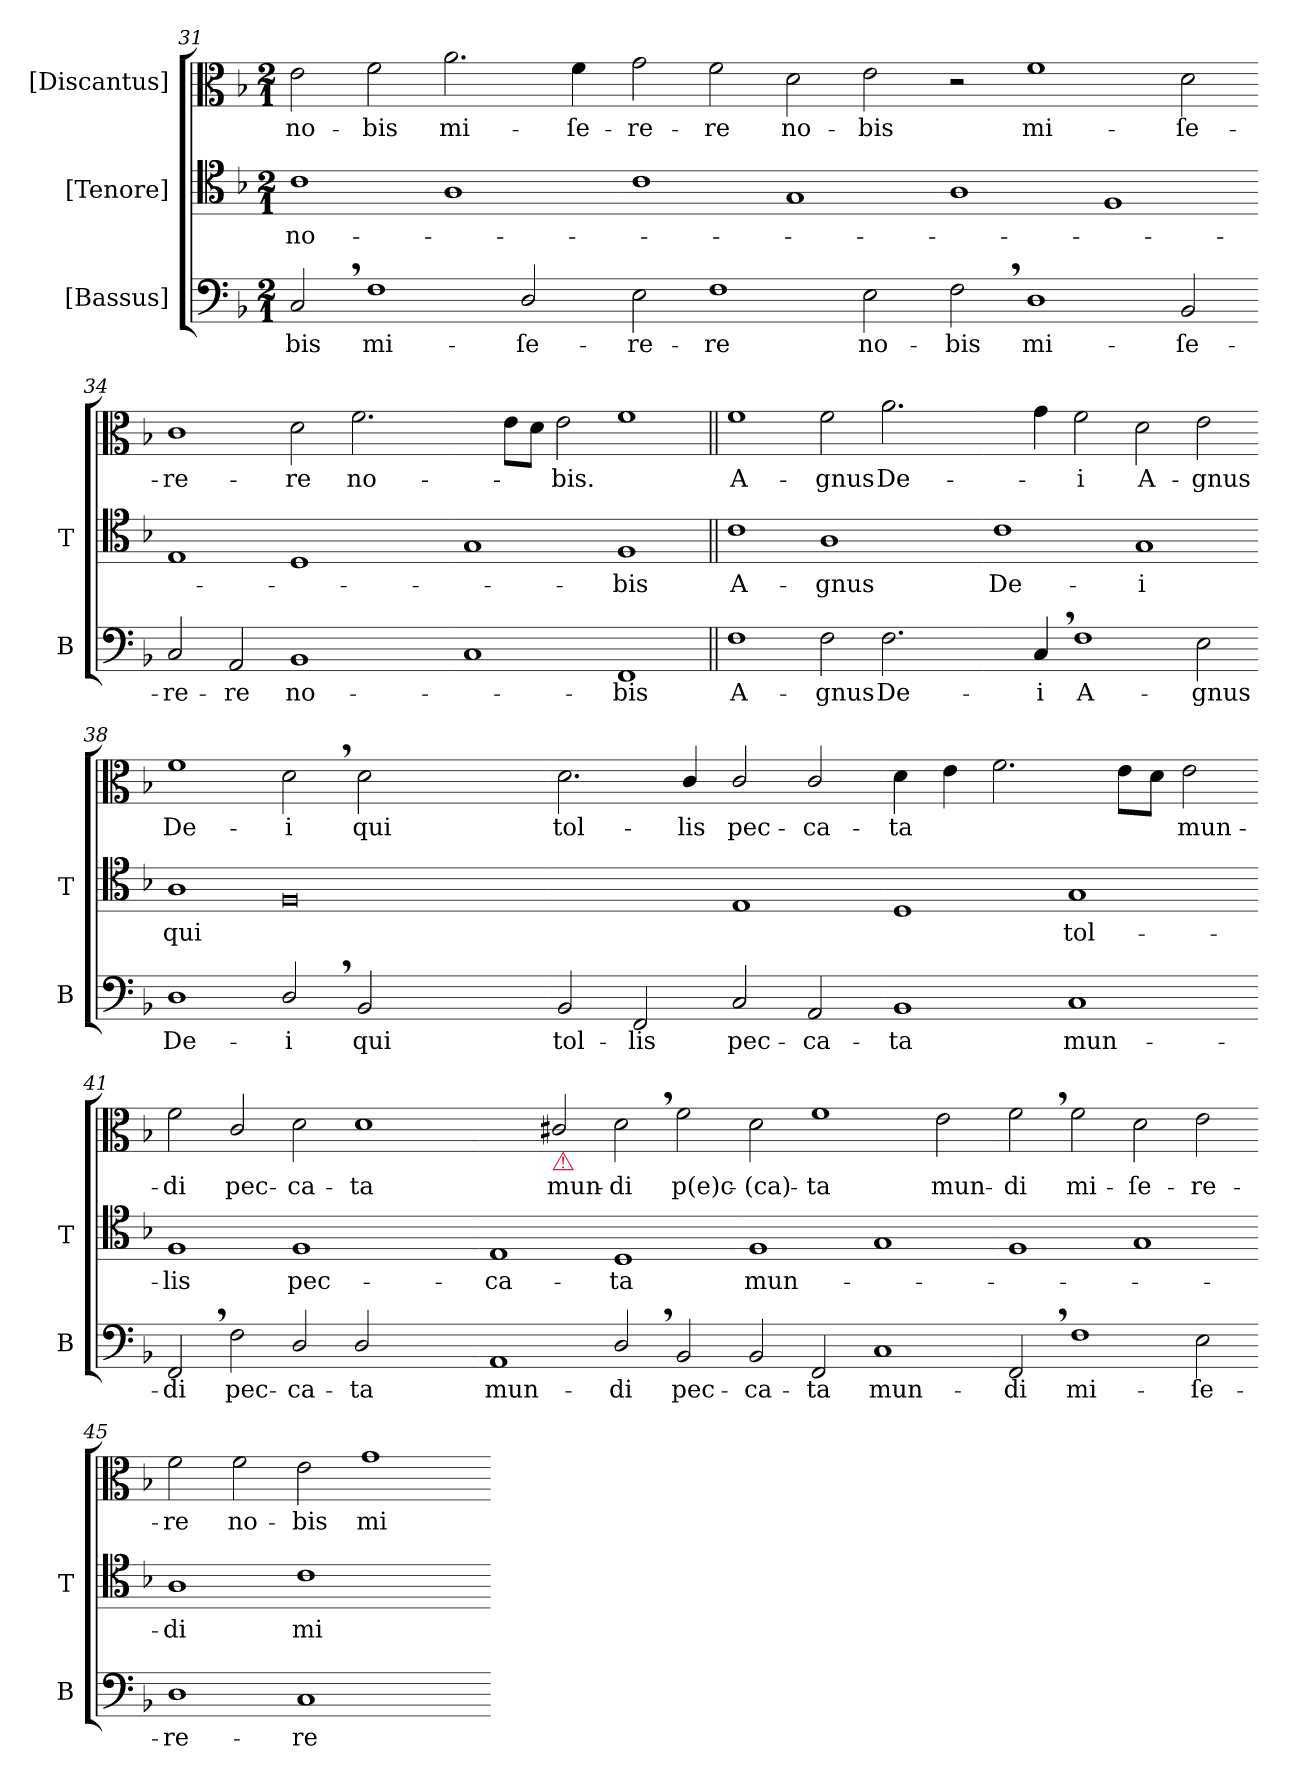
**kern	**text	**kern	**text	**kern	**text
*part3	*part3	*part2	*part2	*part1	*part1
*staff3	*staff3	*staff2	*staff2	*staff1	*staff1
*I"[Bassus]	*	*I"[Tenore]	*	*I"[Discantus]	*
*I'B	*	*I'T	*	*	*
*clefF4	*	*clefC4	*	*clefC3	*
*k[b-]	*	*k[b-]	*	*k[b-]	*
*F:	*	*F:	*	*F:	*
*M2/1	*	*M2/1	*	*M2/1	*
=31	=31	=31	=31	=31	=31
2C,</	-bis	1c	no-	2e\	no-
!	!LO:LY:i	!	!	!	!
1F	mi-	.	.	2f\	-bis
.	.	1A	.	2.a\	mi-
!	!LO:LY:i	!	!	!	!
2D/	-ſe-	.	.	.	.
.	.	.	.	4f\	-ſe-
=32-	=32-	=32-	=32-	=32-	=32-
!	!LO:LY:i	!	!	!	!
2E\	-re-	1c	.	2g\	-re-
!	!LO:LY:i	!	!	!	!
1F	-re	.	.	2f\	-re
.	.	1G	.	2d\	no-
!	!LO:LY:i	!	!	!	!
2E\	no-	.	.	2e\	-bis
=33-	=33-	=33-	=33-	=33-	=33-
!	!LO:LY:i	!	!	!	!
2F,<\	-bis	1A	.	2r	.
!	!LO:LY:i	!	!	!	!
1D	mi-	.	.	1f	mi-
.	.	1F	.	.	.
!	!LO:LY:i	!	!	!	!
2BB-/	-ſe-	.	.	2d\	-ſe-
=34-	=34-	=34-	=34-	=34-	=34-
!	!LO:LY:i	!	!	!	!
2C/	-re-	1E	.	1c	-re-
!	!LO:LY:i	!	!	!	!
2AA/	-re	.	.	.	.
!	!LO:LY:i	!	!	!	!
1BB-	no-	1D	.	2d\	-re
.	.	.	.	2.f\	no-
4ryy	.	4ryy	.	.	.
=35-	=35-	=35-	=35-	=35-	=35-
1C	.	1G	.	4ryy	.
.	.	.	.	8e\L	.
.	.	.	.	8d\J	.
.	.	.	.	2e\	-bis.
!	!LO:LY:i	!	!	!	!
1FF	-bis	1F/	-bis	1f\	.
=36||	=36||	=36||	=36||	=36||	=36||
1F	A-	1c	A-	1f	A-
2F\	-gnus	1A	-gnus	2f\	-gnus
2.F\	De-	.	.	2.a\	De-
.	.	4ryy	.	.	.
=37-	=37-	=37-	=37-	=37-	=37-
4ryy	.	1c	De-	4ryy	.
4C,</	-i	.	.	4g\	.
!	!LO:LY:i	!	!	!	!
1F	A-	.	.	2f\	-i
!	!	!	!	!	!LO:LY:i
.	.	1G	-i	2d\	A-
!	!LO:LY:i	!	!	!	!LO:LY:i
2E\	-gnus	.	.	2e\	-gnus
=38-	=38-	=38-	=38-	=38-	=38-
!	!LO:LY:i	!	!	!	!LO:LY:i
1D	De-	1A	qui	1f	De-
!	!LO:LY:i	!	!	!	!LO:LY:i
2D,</	-i	0F	.	2d,\	-i
2BB-/	qui	.	.	2d\	qui
1ryy	.	.	.	1ryy	.
=39-	=39-	=39-	=39-	=39-	=39-
2BB-/	tol-	1ryy	.	2.d\	tol-
2FF/	-lis	.	.	.	.
.	.	.	.	4c/	-lis
2C/	pec-	1E	.	2c/	pec-
2AA/	-ca-	.	.	2c/	-ca-
=40-	=40-	=40-	=40-	=40-	=40-
1BB-	-ta	1D	.	4d\	-ta
.	.	.	.	4e\	.
.	.	.	.	2.f\	.
1C	mun-	1G	tol-	.	.
.	.	.	.	8e\L	.
.	.	.	.	8d\J	.
.	.	.	.	2e\	mun-
=41-	=41-	=41-	=41-	=41-	=41-
2FF,</	-di	1F	-lis	2f\	-di
2F\	pec-	.	.	2c/	pec-
2D/	-ca-	1F	pec-	2d\	-ca-
2D/	-ta	.	.	1d\	-ta
2ryy	.	2ryy	.	.	.
=42-	=42-	=42-	=42-	=42-	=42-
1AA	mun-	1E	-ca-	2ryy	.
!	!	!	!	!LO:TX:b:color=crimson:t=⚠	!
.	.	.	.	2c#X/	mun-
2D,</	-di	1D	-ta	2d,\	-di
!	!LO:LY:i	!	!	!	!
2BB-/	pec-	.	.	2f\	p(e)c-
=43-	=43-	=43-	=43-	=43-	=43-
!	!LO:LY:i	!	!	!	!
2BB-/	-ca-	1F	mun-	2d\	-(ca)-
!	!LO:LY:i	!	!	!	!
2FF/	-ta	.	.	1f	-ta
!	!LO:LY:i	!	!	!	!
1C	mun-	1G	.	.	.
.	.	.	.	2e\	mun-
=44-	=44-	=44-	=44-	=44-	=44-
!	!LO:LY:i	!	!	!	!
2FF,/	-di	1F	.	2f,\	-di
1F	mi-	.	.	2f\	mi-
.	.	1G	.	2d\	-ſe-
2E\	-ſe-	.	.	2e\	-re-
=45-	=45-	=45-	=45-	=45-	=45-
1D	-re-	1A	-di	2f\	-re
.	.	.	.	2f\	no-
1C	-re	1c	mi-	2e\	-bis
.	.	.	.	1g\	mi-
2ryy	.	2ryy	.	.	.
=-	=-	=-	=-	=-	=-
*-	*-	*-	*-	*-	*-
